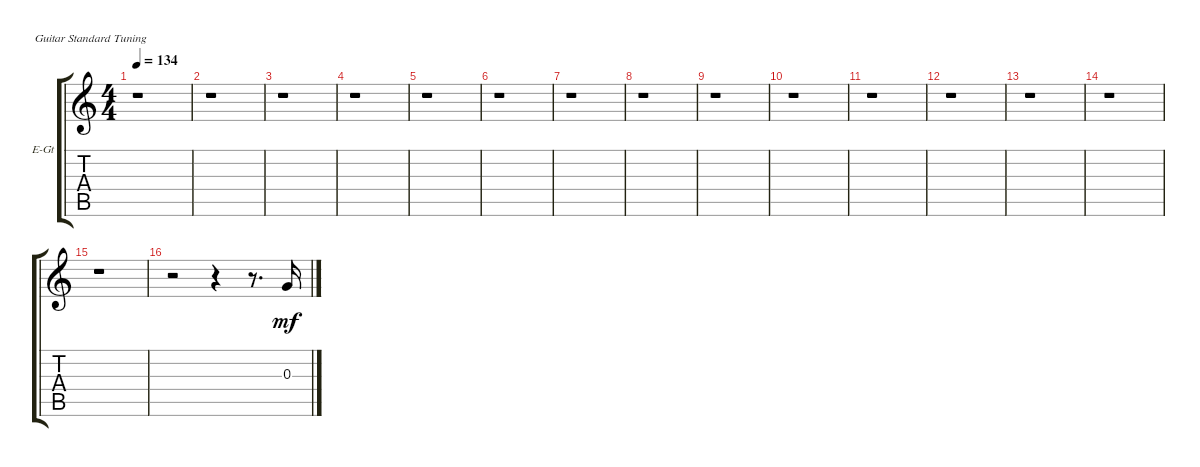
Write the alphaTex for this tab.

\bracketExtendMode groupsimilarinstruments
\firstSystemTrackNameOrientation horizontal
\otherSystemsTrackNameOrientation horizontal
\track ("E-Gt solo" "E-Gt") {instrument electricguitarclean}
\staff {score tabs}
\tuning (E4 B3 G3 D3 A2 E2)
\ts (4 4)
\tempo 134
\clef g2
\ks c
r.1{dy mf} |
r.1 |
r.1 |
r.1 |
r.1 |
r.1 |
r.1 |
r.1 |
r.1 |
r.1 |
r.1 |
r.1 |
r.1 |
r.1 |
r.1 |
r.2 r.4 r.8{d} 0.3.16
